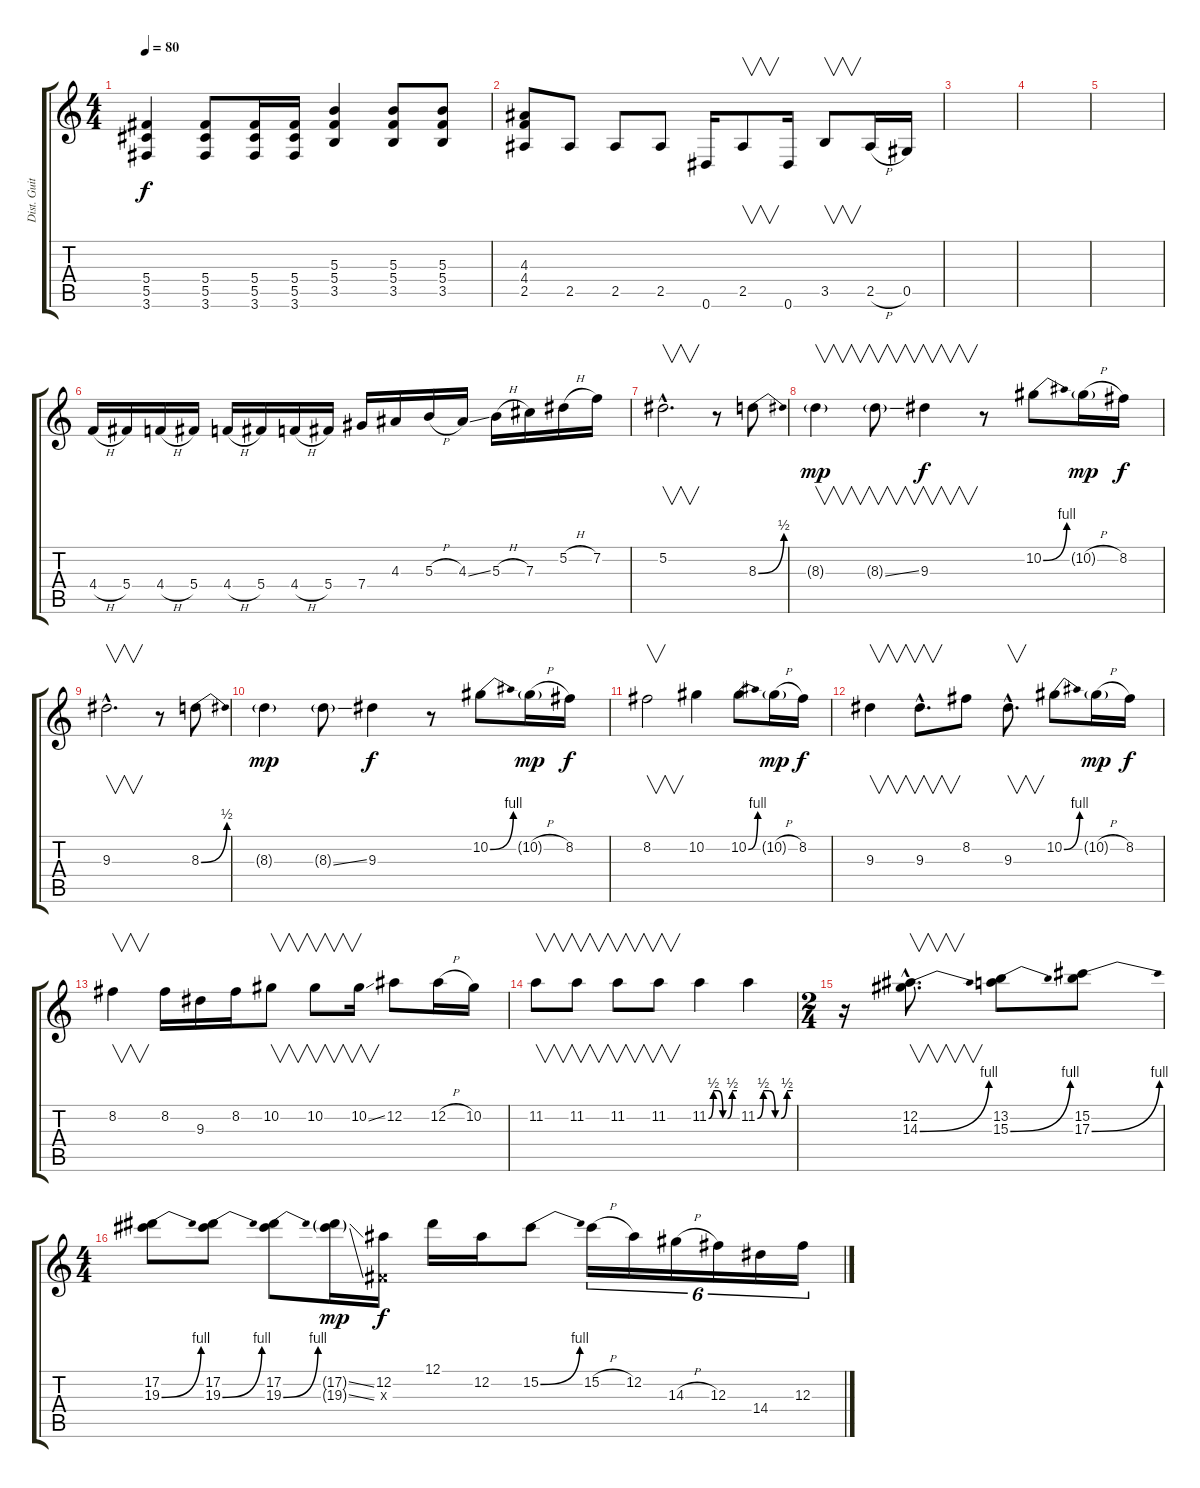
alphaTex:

\track ("Dist. Guitar 2 - Kirk" "Dist. Guit") {instrument distortionguitar}
\staff {score tabs}
\tuning (Eb4 Bb3 Gb3 Db3 Ab2 Eb2) {hide}
\ts (4 4)
\tempo 80
\clef g2
\ks c
(5.4 5.5 3.6).4{dy f} (5.4 5.5 3.6).8 (5.4 5.5 3.6).16 (5.4 5.5 3.6).16 (5.3 5.4 3.5).4 (5.3 5.4 3.5).8 (5.3 5.4 3.5).8 |
(4.3 4.4 2.5).8 2.5.8 2.5.8 2.5.8 0.6.16 2.5.8{v} 0.6.16 3.5.8{v} 2.5{h}.16 0.5.16 |
|
|
|
4.4{h}.16 5.4.16 4.4{h}.16 5.4.16 4.4{h}.16 5.4.16 4.4{h}.16 5.4.16 7.4.16 4.3.16 5.3{h}.16 4.3{ss}.16 5.3{h}.16 7.3.16 5.2{h}.16 7.2.16 |
5.2{hac}.2{v d} r.8 8.3{be (bend 0 0 60 2)}.8 |
8.3{g}.4{v dy mp} 8.3{ss g}.8{v} 9.3.4{v dy f} r.8 10.2{be (bend 0 0 60 4)}.8 10.2{h g}.16{dy mp} 8.2.16{dy f} |
9.3{hac}.2{v d} r.8 8.3{be (bend 0 0 60 2)}.8 |
8.3{g}.4{dy mp} 8.3{ss g}.8 9.3.4{dy f} r.8 10.2{be (bend 0 0 60 4)}.8 10.2{h g}.16{dy mp} 8.2.16{dy f} |
8.2.2{v} 10.2.4 10.2{be (bend 0 0 60 4)}.8 10.2{h g}.16{dy mp} 8.2.16{dy f} |
9.3.4{v} 9.3{hac}.8{v d} 8.2.8 9.3{hac}.8{v d} 10.2{be (bend 0 0 60 4)}.8 10.2{h g}.16{dy mp} 8.2.16{dy f} |
8.2.4{v} 8.2.16 9.3.16 8.2.16 10.2.8{v} 10.2.8{v} 10.2{ss}.16{v} 12.2.8 12.2{h}.16 10.2.16 |
11.2.8{v} 11.2.8{v} 11.2.8{v} 11.2.8{v} 11.2{be (custom 0 0 10 2 20 2 30 0 40 0 50 2 60 2)}.4 11.2{be (custom 0 0 10 2 20 2 30 0 40 0 50 2 60 2)}.4 |
\ts (2 4)
r.16 (12.2{hac} 14.3{be (bend 0 0 60 4) hac}).8{v d} (13.2 15.3{be (bend 0 0 60 4)}).8 (15.2 17.3{be (bend 0 0 60 4)}).8 |
\ts (4 4)
(17.2 19.3{be (bend 0 0 60 4)}).8 (17.2 19.3{be (bend 0 0 60 4)}).8 (17.2 19.3{be (bend 0 0 60 4)}).8 (17.2{ss g} 19.3{ss g}).16{dy mp} (12.2 0.3{x}).16{dy f} 12.1.16 12.2.16 15.2{be (bend 0 0 60 4)}.8 15.2{h}.16{tu (6 4)} 12.2.16{tu (6 4)} 14.3{h}.16{tu (6 4)} 12.3.16{tu (6 4)} 14.4.16{tu (6 4)} 12.3.16{tu (6 4)}
